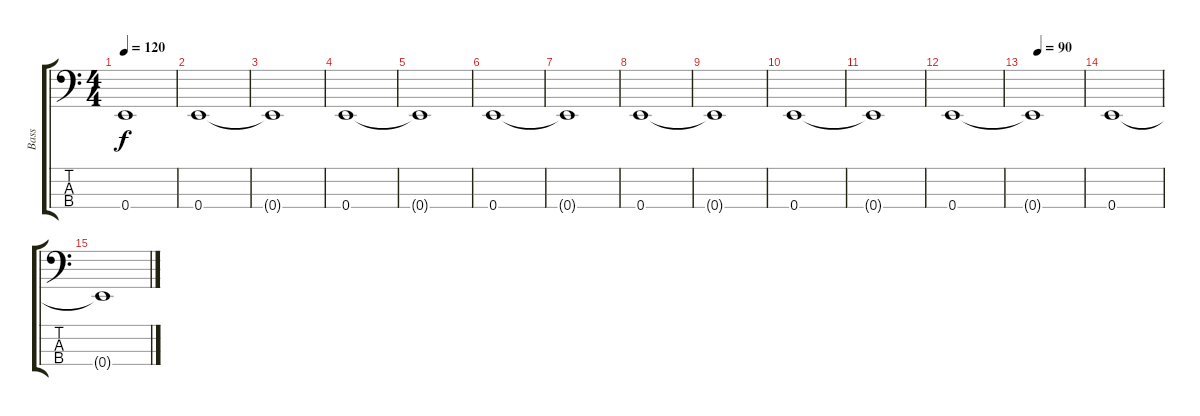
\track ("Bass" "Bass") {instrument electricbasspick}
\staff {score tabs}
\tuning (G2 D2 A1 E1) {hide}
\ts (4 4)
\tempo 120
\clef f4
\ks c
0.4{t}.1{dy f} |
0.4.1 |
0.4{t}.1 |
0.4.1 |
0.4{t}.1 |
0.4.1 |
0.4{t}.1 |
0.4.1 |
0.4{t}.1 |
0.4.1 |
0.4{t}.1 |
0.4.1 |
\tempo (90 0.125)
0.4{t}.1 |
0.4.1 |
0.4{t}.1
